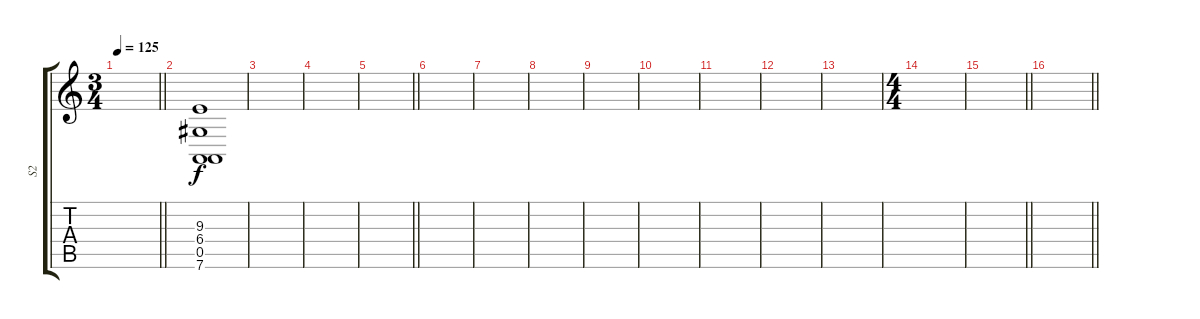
\track ("S2" "S2") {instrument stringensemble2}
\staff {score tabs}
\tuning (E4 B3 G3 D3 A2 D2) {hide}
\ts (3 4)
\tempo 125
\clef g2
\barLineRight lightlight
\ks c
|
\section ("" "")
(9.3 6.4 0.5 7.6).1{instrument stringensemble2} |
|
|
\barLineRight lightlight
|
\section ("" "")
|
|
|
|
|
|
|
|
\ts (4 4)
|
\barLineRight lightlight
|
\barLineRight lightlight
